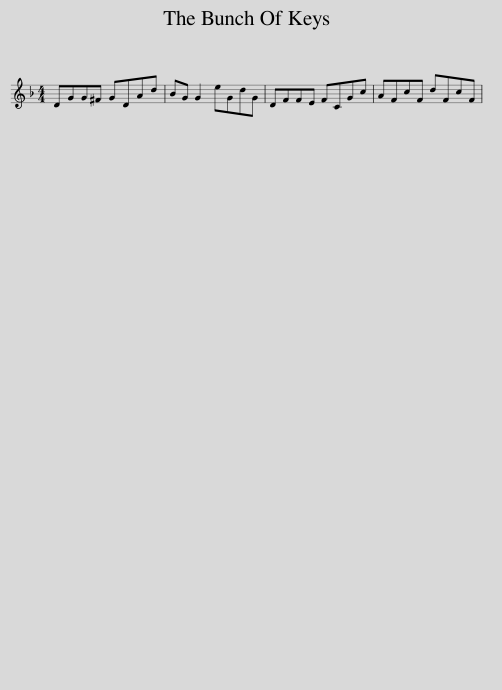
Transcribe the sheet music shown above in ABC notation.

X:1
L:1/8
M:4/4
I:linebreak $
K:F
V:1 treble
V:1
 DGG^F GDAd | BG G2 eGdG | DFFE FCGc | AFcF dFcF | %4
